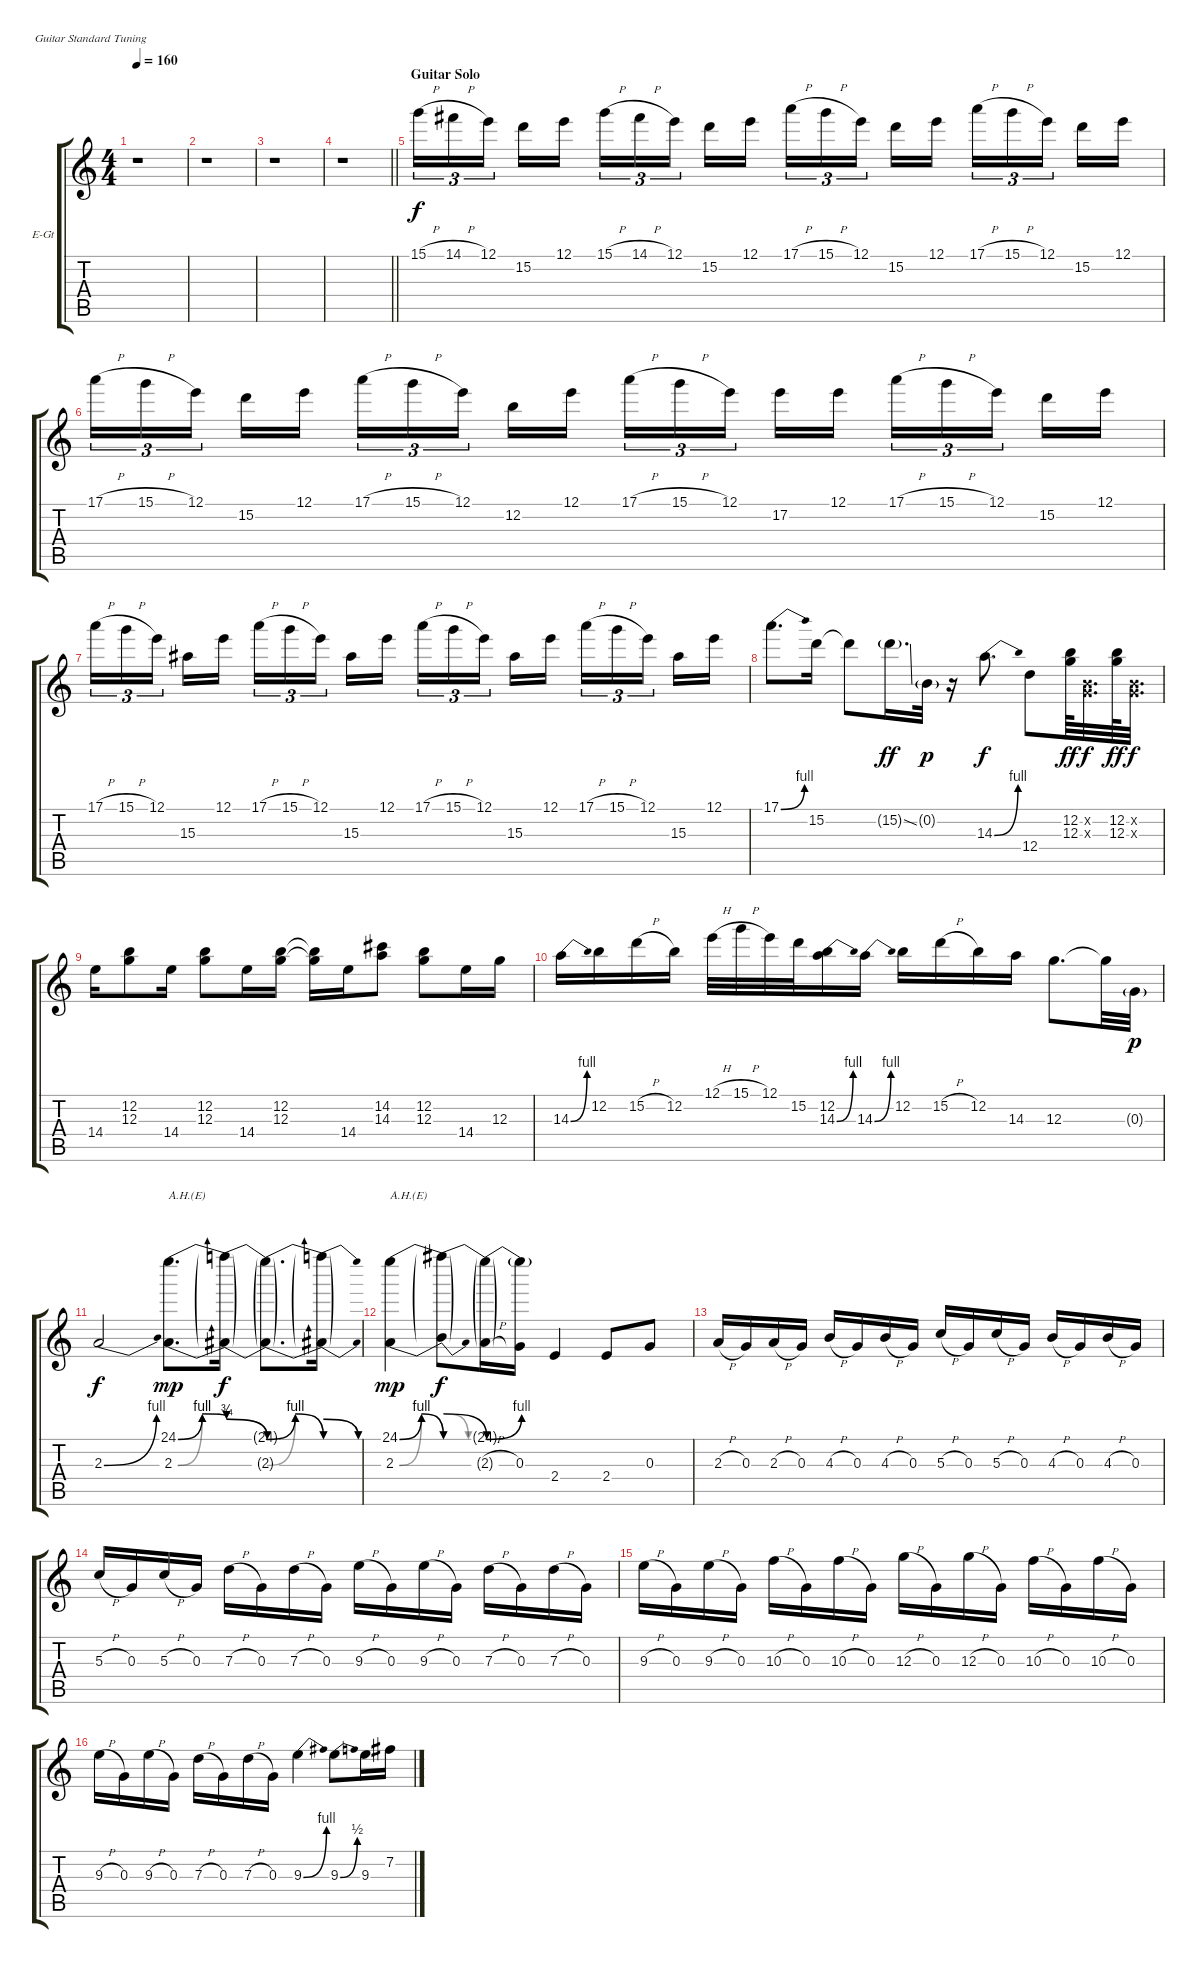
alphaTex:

\bracketExtendMode groupsimilarinstruments
\firstSystemTrackNameOrientation horizontal
\otherSystemsTrackNameOrientation horizontal
\track ("Gtr. III Lead" "E-Gt") {instrument overdrivenguitar}
\staff {score tabs}
\tuning (E4 B3 G3 D3 A2 E2)
\ts (4 4)
\tempo 160
\clef g2
\ks c
r.1{dy f} |
r.1 |
r.1 |
\barLineRight lightlight
r.1 |
\section ("" "Guitar Solo")
15.1{h}.16{tu (3 2)} 14.1{h}.16{tu (3 2)} 12.1.16{tu (3 2)} 15.2.16 12.1.16 15.1{h}.16{tu (3 2)} 14.1{h}.16{tu (3 2)} 12.1.16{tu (3 2)} 15.2.16 12.1.16 17.1{h}.16{tu (3 2)} 15.1{h}.16{tu (3 2)} 12.1.16{tu (3 2)} 15.2.16 12.1.16 17.1{h}.16{tu (3 2)} 15.1{h}.16{tu (3 2)} 12.1.16{tu (3 2)} 15.2.16 12.1.16 |
17.1{h}.16{tu (3 2)} 15.1{h}.16{tu (3 2)} 12.1.16{tu (3 2)} 15.2.16 12.1.16 17.1{h}.16{tu (3 2)} 15.1{h}.16{tu (3 2)} 12.1.16{tu (3 2)} 12.2.16 12.1.16 17.1{h}.16{tu (3 2)} 15.1{h}.16{tu (3 2)} 12.1.16{tu (3 2)} 17.2.16 12.1.16 17.1{h}.16{tu (3 2)} 15.1{h}.16{tu (3 2)} 12.1.16{tu (3 2)} 15.2.16 12.1.16 |
17.1{h}.16{tu (3 2)} 15.1{h}.16{tu (3 2)} 12.1.16{tu (3 2)} 15.3.16 12.1.16 17.1{h}.16{tu (3 2)} 15.1{h}.16{tu (3 2)} 12.1.16{tu (3 2)} 15.3.16 12.1.16 17.1{h}.16{tu (3 2)} 15.1{h}.16{tu (3 2)} 12.1.16{tu (3 2)} 15.3.16 12.1.16 17.1{h}.16{tu (3 2)} 15.1{h}.16{tu (3 2)} 12.1.16{tu (3 2)} 15.3.16 12.1.16 |
17.1{be (bend 0 0 60 4)}.8{d} 15.2.16 15.2{t}.8 15.2{ss g}.16{d dy ff} 0.2{g}.32{dy p} r.16 14.3{be (bend 0 0 60 4)}.8{d dy f} 12.4.8 (12.2 12.3).64{dy ff} (0.2{x} 0.3{x}).32{d dy f} (12.2 12.3).64{dy ff} (0.2{x} 0.3{x}).32{d dy f} |
14.4.16 (12.2 12.3).8 14.4.16 (12.2 12.3).8 14.4.16 (12.2 12.3).16 (12.2{t} 12.3{t}).16 14.4.16 (14.2 14.3).8 (12.2 12.3).8 14.4.16 12.3.16 |
14.3{be (bend 0 0 60 4)}.16 12.2.16 15.2{h}.16 12.2.16 12.1{h}.32 15.1{h}.32 12.1.32 15.2.32 (12.2 14.3{be (bend 0 0 60 4)}).16 14.3{be (bend 0 0 60 4)}.16 12.2.16 15.2{h}.16 12.2.16 14.3.16 12.3.8{d} 12.3{t}.32 0.3{g}.32{dy p} |
2.3{be (bend 0 0 60 4)}.2{dy f} (24.1{be (bendrelease 0 0 30 4 30 4 60 3)} 2.3{be (bendrelease 0 0 30 4 30 4 60 3)}).8{d txt "A.H.(E)" dy mp} (24.1{be (release 0 3 60 0) t} 2.3{be (release 0 3 60 0) t}).16{dy f} (24.1{be (bendrelease 0 0 30 4 30 4 60 0) t} 2.3{be (bendrelease 0 0 30 4 30 4 60 0) t}).8{d} (24.1{be (release 0 3 60 0) t} 2.3{be (release 0 3 60 0) t}).16 |
(24.1{be (bendrelease 0 0 30 4 30 4 60 0)} 2.3{be (bendrelease 0 0 30 4 30 4 60 0)}).4{txt "A.H.(E)" dy mp} (24.1{be (release 0 4 60 0) t} 2.3{be (release 0 4 60 0) t}).8{dy f} (24.1{be (bend 0 0 60 4) t} 2.3{h g}).16 (24.1{be (hold 0 0 60 0) t} 0.3).16 2.4.4 2.4.8 0.3.8 |
2.3{h}.16 0.3.16 2.3{h}.16 0.3.16 4.3{h}.16 0.3.16 4.3{h}.16 0.3.16 5.3{h}.16 0.3.16 5.3{h}.16 0.3.16 4.3{h}.16 0.3.16 4.3{h}.16 0.3.16 |
5.3{h}.16 0.3.16 5.3{h}.16 0.3.16 7.3{h}.16 0.3.16 7.3{h}.16 0.3.16 9.3{h}.16 0.3.16 9.3{h}.16 0.3.16 7.3{h}.16 0.3.16 7.3{h}.16 0.3.16 |
9.3{h}.16 0.3.16 9.3{h}.16 0.3.16 10.3{h}.16 0.3.16 10.3{h}.16 0.3.16 12.3{h}.16 0.3.16 12.3{h}.16 0.3.16 10.3{h}.16 0.3.16 10.3{h}.16 0.3.16 |
9.3{h}.16 0.3.16 9.3{h}.16 0.3.16 7.3{h}.16 0.3.16 7.3{h}.16 0.3.16 9.3{be (bend 0 0 60 4)}.4 9.3{be (bend 0 0 60 2)}.8 9.3.16 7.2.16
